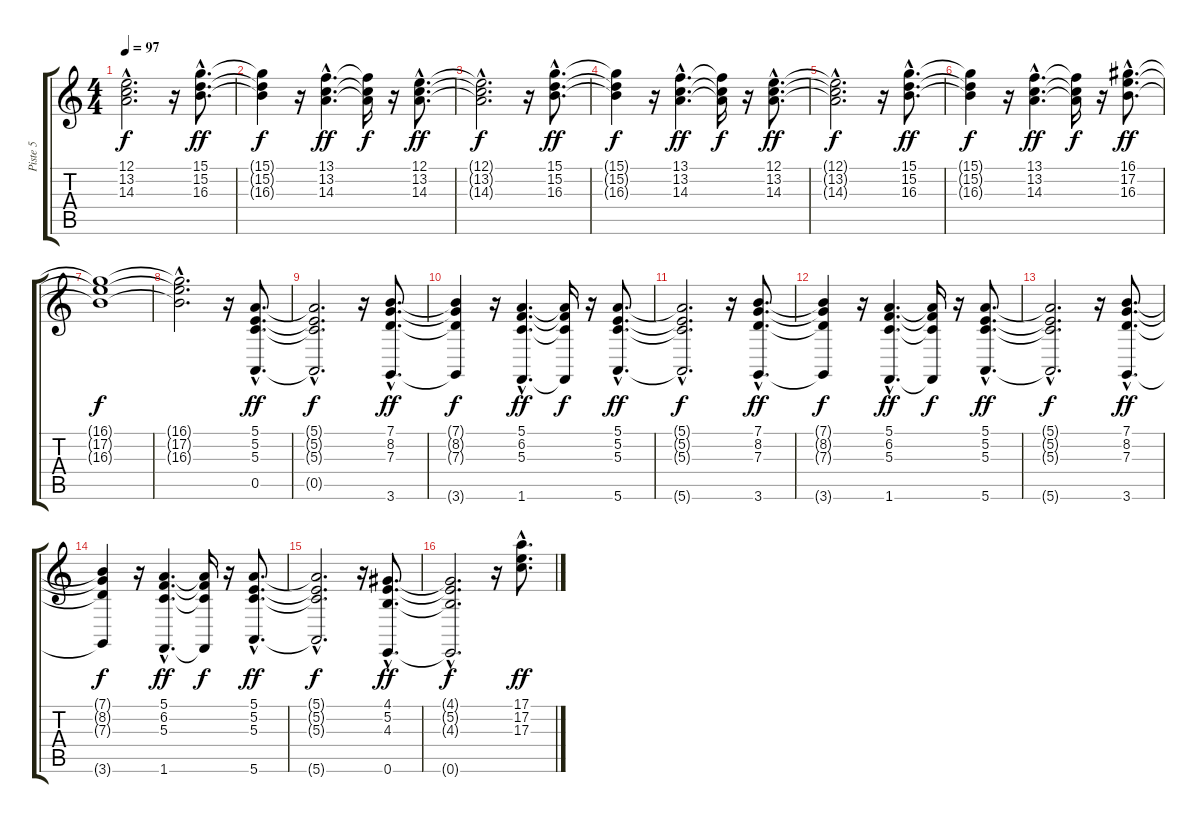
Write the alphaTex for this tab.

\track ("Piste 5" "Piste 5") {instrument stringensemble1}
\staff {score tabs}
\tuning (E4 B3 G3 D3 A2 E2) {hide}
\ts (4 4)
\tempo 97
\clef g2
\ks c
(12.1{hac t} 13.2{hac t} 14.3{hac t}).2{d dy f} r.16 (15.1{hac} 15.2{hac} 16.3{hac}).8{d dy ff} |
(15.1{t} 15.2{t} 16.3{t}).4{dy f} r.16 (13.1{hac} 13.2{hac} 14.3{hac}).4{d dy ff} (13.1{t} 13.2{t} 14.3{t}).16{dy f} r.16 (12.1{hac} 13.2{hac} 14.3{hac}).8{d dy ff} |
(12.1{hac t} 13.2{hac t} 14.3{hac t}).2{d dy f} r.16 (15.1{hac} 15.2{hac} 16.3{hac}).8{d dy ff} |
(15.1{t} 15.2{t} 16.3{t}).4{dy f} r.16 (13.1{hac} 13.2{hac} 14.3{hac}).4{d dy ff} (13.1{t} 13.2{t} 14.3{t}).16{dy f} r.16 (12.1{hac} 13.2{hac} 14.3{hac}).8{d dy ff} |
(12.1{hac t} 13.2{hac t} 14.3{hac t}).2{d dy f} r.16 (15.1{hac} 15.2{hac} 16.3{hac}).8{d dy ff} |
(15.1{t} 15.2{t} 16.3{t}).4{dy f} r.16 (13.1{hac} 13.2{hac} 14.3{hac}).4{d dy ff} (13.1{t} 13.2{t} 14.3{t}).16{dy f} r.16 (16.1{hac} 17.2{hac} 16.3{hac}).8{d dy ff} |
(16.1{t} 17.2{t} 16.3{t}).1{dy f} |
(16.1{hac t} 17.2{hac t} 16.3{hac t}).2{d} r.16 (5.1{hac} 5.2{hac} 5.3{hac} 0.5{hac}).8{d dy ff} |
(5.1{hac t} 5.2{hac t} 5.3{hac t} 0.5{hac t}).2{d dy f} r.16 (7.1{hac} 8.2{hac} 7.3{hac} 3.6{hac}).8{d dy ff} |
(7.1{t} 8.2{t} 7.3{t} 3.6{t}).4{dy f} r.16 (5.1{hac} 6.2{hac} 5.3{hac} 1.6{hac}).4{d dy ff} (5.1{t} 6.2{t} 5.3{t} 1.6{t}).16{dy f} r.16 (5.1{hac} 5.2{hac} 5.3{hac} 5.6{hac}).8{d dy ff} |
(5.1{hac t} 5.2{hac t} 5.3{hac t} 5.6{hac t}).2{d dy f} r.16 (7.1{hac} 8.2{hac} 7.3{hac} 3.6{hac}).8{d dy ff} |
(7.1{t} 8.2{t} 7.3{t} 3.6{t}).4{dy f} r.16 (5.1{hac} 6.2{hac} 5.3{hac} 1.6{hac}).4{d dy ff} (5.1{t} 6.2{t} 5.3{t} 1.6{t}).16{dy f} r.16 (5.1{hac} 5.2{hac} 5.3{hac} 5.6{hac}).8{d dy ff} |
(5.1{hac t} 5.2{hac t} 5.3{hac t} 5.6{hac t}).2{d dy f} r.16 (7.1{hac} 8.2{hac} 7.3{hac} 3.6{hac}).8{d dy ff} |
(7.1{t} 8.2{t} 7.3{t} 3.6{t}).4{dy f} r.16 (5.1{hac} 6.2{hac} 5.3{hac} 1.6{hac}).4{d dy ff} (5.1{t} 6.2{t} 5.3{t} 1.6{t}).16{dy f} r.16 (5.1{hac} 5.2{hac} 5.3{hac} 5.6{hac}).8{d dy ff} |
(5.1{hac t} 5.2{hac t} 5.3{hac t} 5.6{hac t}).2{d dy f} r.16 (4.1{hac} 5.2{hac} 4.3{hac} 0.6{hac}).8{d dy ff} |
(4.1{hac t} 5.2{hac t} 4.3{hac t} 0.6{hac t}).2{d dy f} r.16 (17.1{hac} 17.2{hac} 17.3{hac}).8{d dy ff}
